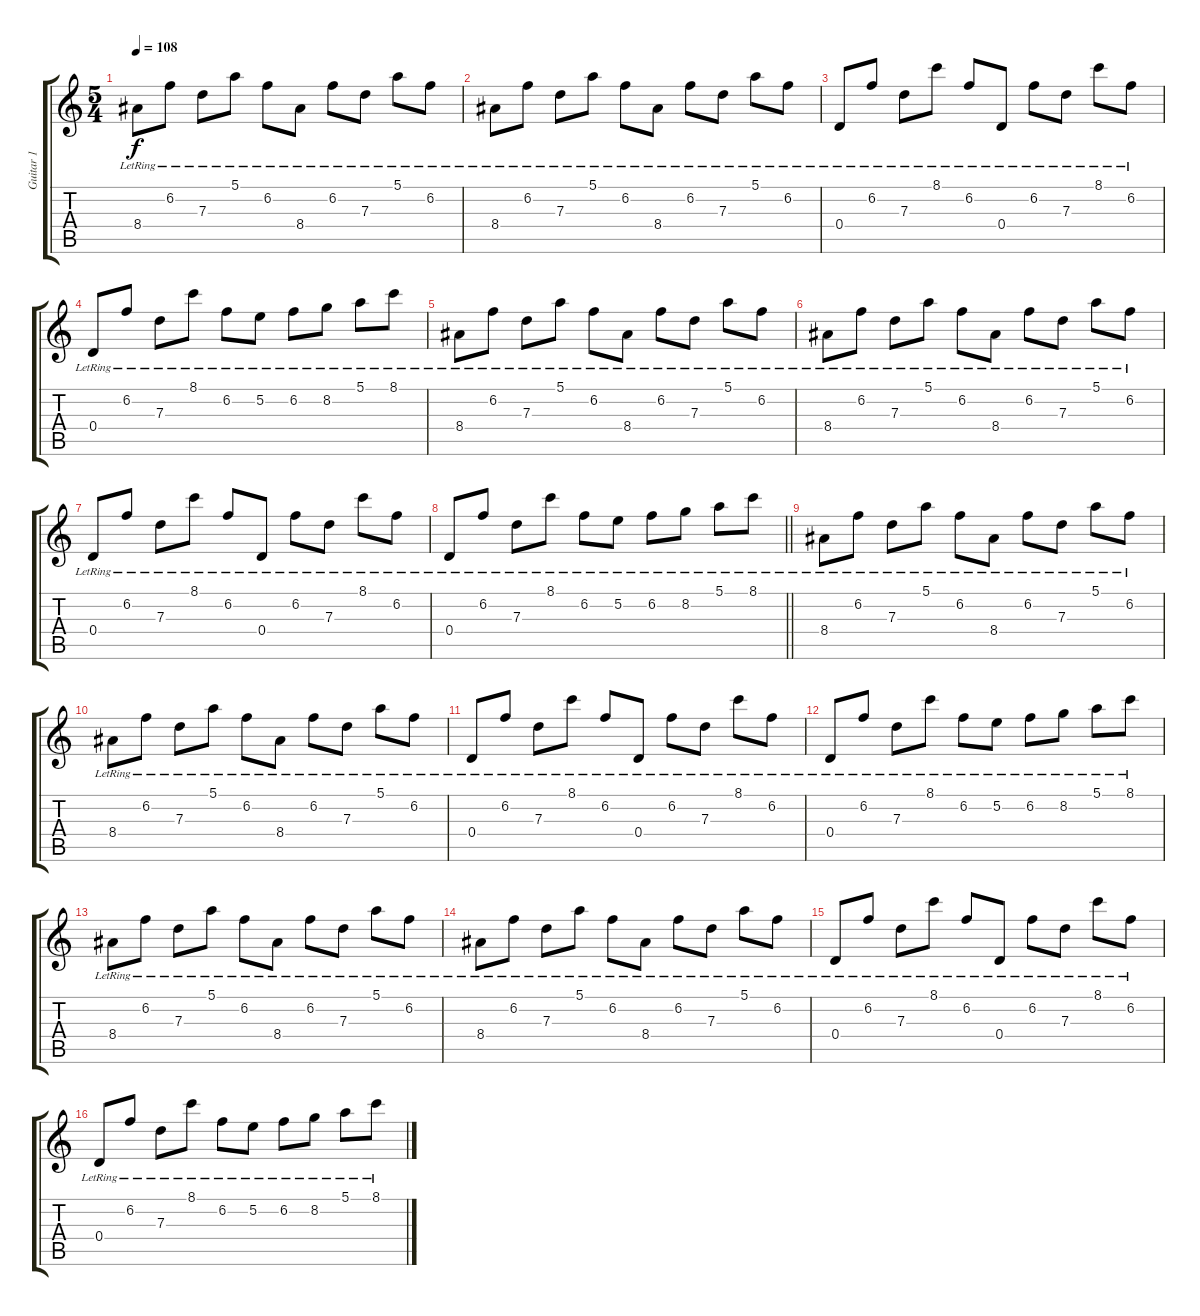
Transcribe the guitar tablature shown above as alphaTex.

\track ("Guitar 1" "Guitar 1") {instrument distortionguitar}
\staff {score tabs}
\tuning (E4 B3 G3 D3 A2 D2) {hide}
\ts (5 4)
\tempo 108
\clef g2
\ks c
8.4{lr}.8{dy f volume 13 instrument electricguitarjazz} 6.2{lr}.8 7.3{lr}.8 5.1{lr}.8 6.2{lr}.8 8.4{lr}.8 6.2{lr}.8 7.3{lr}.8 5.1{lr}.8 6.2{lr}.8 |
8.4{lr}.8 6.2{lr}.8 7.3{lr}.8 5.1{lr}.8 6.2{lr}.8 8.4{lr}.8 6.2{lr}.8 7.3{lr}.8 5.1{lr}.8 6.2{lr}.8 |
0.4{lr}.8 6.2{lr}.8 7.3{lr}.8 8.1{lr}.8 6.2{lr}.8 0.4{lr}.8 6.2{lr}.8 7.3{lr}.8 8.1{lr}.8 6.2{lr}.8 |
0.4{lr}.8 6.2{lr}.8 7.3{lr}.8 8.1{lr}.8 6.2{lr}.8 5.2{lr}.8 6.2{lr}.8 8.2{lr}.8 5.1{lr}.8 8.1{lr}.8 |
8.4{lr}.8 6.2{lr}.8 7.3{lr}.8 5.1{lr}.8 6.2{lr}.8 8.4{lr}.8 6.2{lr}.8 7.3{lr}.8 5.1{lr}.8 6.2{lr}.8 |
8.4{lr}.8 6.2{lr}.8 7.3{lr}.8 5.1{lr}.8 6.2{lr}.8 8.4{lr}.8 6.2{lr}.8 7.3{lr}.8 5.1{lr}.8 6.2{lr}.8 |
0.4{lr}.8 6.2{lr}.8 7.3{lr}.8 8.1{lr}.8 6.2{lr}.8 0.4{lr}.8 6.2{lr}.8 7.3{lr}.8 8.1{lr}.8 6.2{lr}.8 |
\barLineRight lightlight
0.4{lr}.8 6.2{lr}.8 7.3{lr}.8 8.1{lr}.8 6.2{lr}.8 5.2{lr}.8 6.2{lr}.8 8.2{lr}.8 5.1{lr}.8 8.1{lr}.8 |
\section ("" "")
8.4{lr}.8 6.2{lr}.8 7.3{lr}.8 5.1{lr}.8 6.2{lr}.8 8.4{lr}.8 6.2{lr}.8 7.3{lr}.8 5.1{lr}.8 6.2{lr}.8 |
8.4{lr}.8 6.2{lr}.8 7.3{lr}.8 5.1{lr}.8 6.2{lr}.8 8.4{lr}.8 6.2{lr}.8 7.3{lr}.8 5.1{lr}.8 6.2{lr}.8 |
0.4{lr}.8 6.2{lr}.8 7.3{lr}.8 8.1{lr}.8 6.2{lr}.8 0.4{lr}.8 6.2{lr}.8 7.3{lr}.8 8.1{lr}.8 6.2{lr}.8 |
0.4{lr}.8 6.2{lr}.8 7.3{lr}.8 8.1{lr}.8 6.2{lr}.8 5.2{lr}.8 6.2{lr}.8 8.2{lr}.8 5.1{lr}.8 8.1{lr}.8 |
8.4{lr}.8 6.2{lr}.8 7.3{lr}.8 5.1{lr}.8 6.2{lr}.8 8.4{lr}.8 6.2{lr}.8 7.3{lr}.8 5.1{lr}.8 6.2{lr}.8 |
8.4{lr}.8 6.2{lr}.8 7.3{lr}.8 5.1{lr}.8 6.2{lr}.8 8.4{lr}.8 6.2{lr}.8 7.3{lr}.8 5.1{lr}.8 6.2{lr}.8 |
0.4{lr}.8 6.2{lr}.8 7.3{lr}.8 8.1{lr}.8 6.2{lr}.8 0.4{lr}.8 6.2{lr}.8 7.3{lr}.8 8.1{lr}.8 6.2{lr}.8 |
0.4{lr}.8 6.2{lr}.8 7.3{lr}.8 8.1{lr}.8 6.2{lr}.8 5.2{lr}.8 6.2{lr}.8 8.2{lr}.8 5.1{lr}.8 8.1{lr}.8
